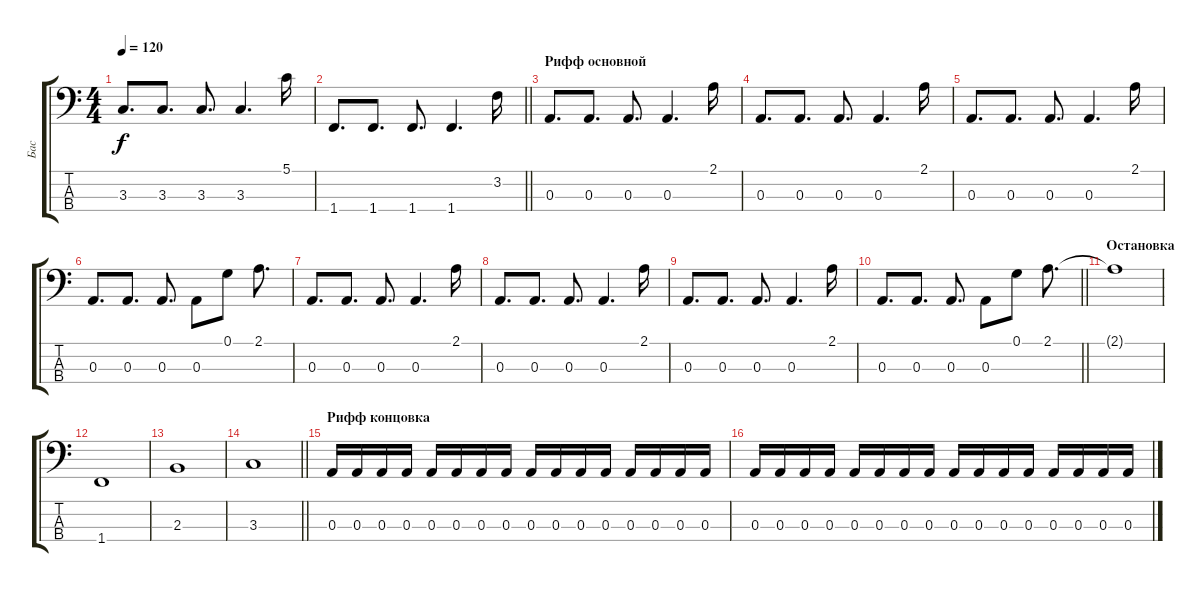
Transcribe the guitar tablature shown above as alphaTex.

\track ("Бас" "Бас") {instrument electricbassfinger}
\staff {score tabs}
\tuning (G2 D2 A1 E1) {hide}
\ts (4 4)
\tempo 120
\clef f4
\ks c
3.3.8{d dy f} 3.3.8{d} 3.3.8{d} 3.3.4{d} 5.1.16 |
\barLineRight lightlight
1.4.8{d} 1.4.8{d} 1.4.8{d} 1.4.4{d} 3.2.16 |
\section ("" "Рифф основной")
0.3.8{d} 0.3.8{d} 0.3.8{d} 0.3.4{d} 2.1.16 |
0.3.8{d} 0.3.8{d} 0.3.8{d} 0.3.4{d} 2.1.16 |
0.3.8{d} 0.3.8{d} 0.3.8{d} 0.3.4{d} 2.1.16 |
0.3.8{d} 0.3.8{d} 0.3.8{d} 0.3.8 0.1.8 2.1.8{d} |
0.3.8{d} 0.3.8{d} 0.3.8{d} 0.3.4{d} 2.1.16 |
0.3.8{d} 0.3.8{d} 0.3.8{d} 0.3.4{d} 2.1.16 |
0.3.8{d} 0.3.8{d} 0.3.8{d} 0.3.4{d} 2.1.16 |
\barLineRight lightlight
0.3.8{d} 0.3.8{d} 0.3.8{d} 0.3.8 0.1.8 2.1.8{d} |
\section ("" "Остановка")
2.1{t}.1 |
1.4.1 |
2.3.1 |
\barLineRight lightlight
3.3.1 |
\section ("" "Рифф концовка")
0.3.16 0.3.16 0.3.16 0.3.16 0.3.16 0.3.16 0.3.16 0.3.16 0.3.16 0.3.16 0.3.16 0.3.16 0.3.16 0.3.16 0.3.16 0.3.16 |
0.3.16 0.3.16 0.3.16 0.3.16 0.3.16 0.3.16 0.3.16 0.3.16 0.3.16 0.3.16 0.3.16 0.3.16 0.3.16 0.3.16 0.3.16 0.3.16
